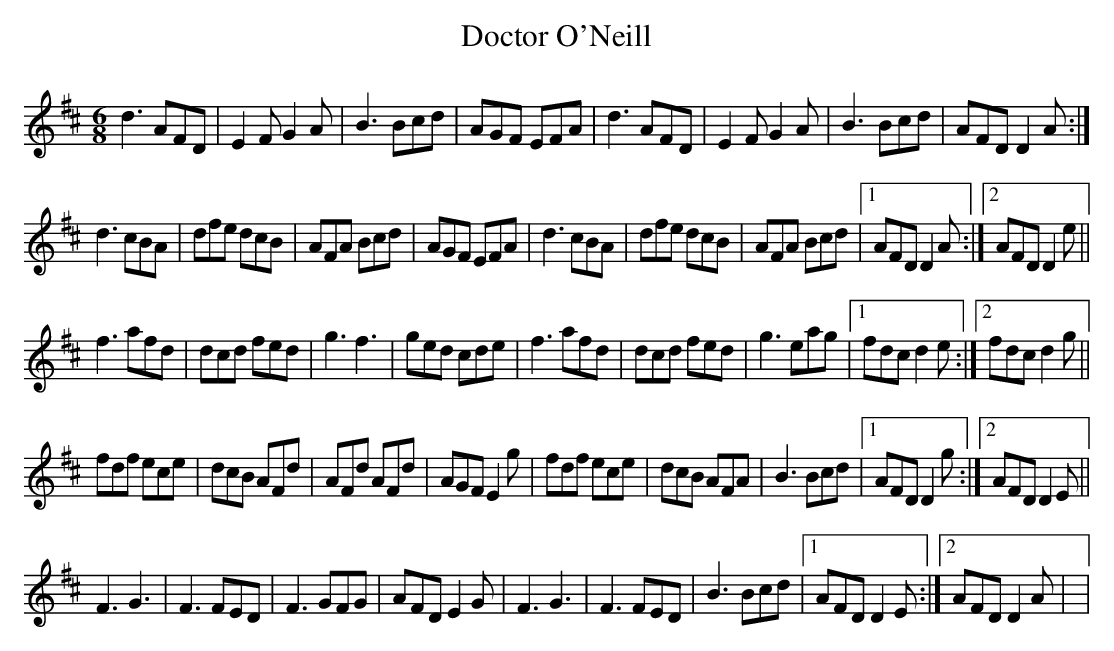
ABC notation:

X:1
T:Doctor O'Neill
M:6/8
L:1/8
K:D
d3 AFD|E2 F G2 A|B3 Bcd|AGF EFA|d3 AFD|E2 F G2 A|B3 Bcd|AFD D2 A:|
d3 cBA|dfe dcB|AFA Bcd|AGF EFA|d3 cBA|dfe dcB|AFA Bcd|1 AFD D2 A:|2AFD D2 e||
f3 afd|dcd fed|g3 f3|ged cde|f3 afd|dcd fed|g3 eag|1fdc d2 e:|2fdc d2 g||
fdf ece|dcB AFd|AFd AFd|AGF E2  g|fdf ece|dcB AFA|B3 Bcd|1 AFD D2 g:|2 AFD D2 E||
F3 G3|F3 FED|F3 GFG|AFD E2 G|F3 G3|F3 FED|B3 Bcd|1AFD D2 E:|2 AFD D2 A |>|
